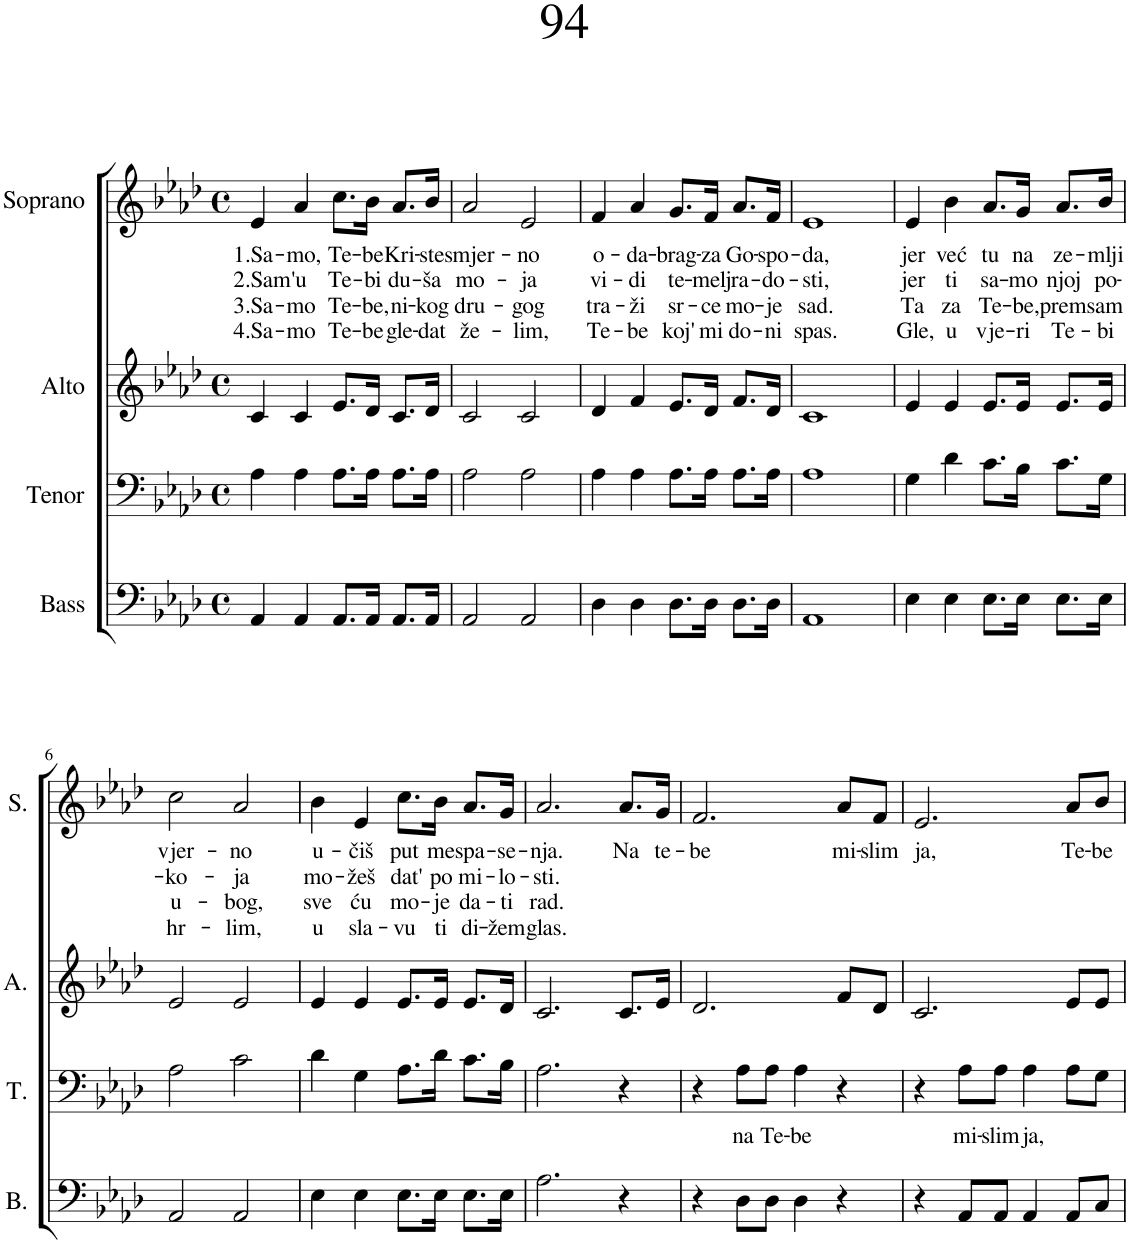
**kern	**kern	**text	**kern	**kern	**text	**text	**text	**text
*part4	*part3	*part3	*part2	*part1	*part1	*part1	*part1	*part1
*staff4	*staff3	*staff3	*staff2	*staff1	*staff1	*staff1	*staff1	*staff1
*I"Bass	*I"Tenor	*	*I"Alto	*I"Soprano	*	*	*	*
*I'B.	*I'T.	*	*I'A.	*I'S.	*	*	*	*
*clefF4	*clefF4	*	*clefG2	*clefG2	*	*	*	*
*k[b-e-a-d-]	*k[b-e-a-d-]	*	*k[b-e-a-d-]	*k[b-e-a-d-]	*	*	*	*
*M4/4	*M4/4	*	*M4/4	*M4/4	*	*	*	*
*met(c)	*met(c)	*	*met(c)	*met(c)	*	*	*	*
=1	=1	=1	=1	=1	=1	=1	=1	=1
!	!	!	!	!	!LO:LY:b	!LO:LY:b	!LO:LY:b	!LO:LY:b
4AA-/	4A-\	.	4c/	4e-/	1.Sa-	2.Sam'	3.Sa-	4.Sa-
!	!	!	!	!	!LO:LY:b	!LO:LY:b	!LO:LY:b	!LO:LY:b
4AA-/	4A-\	.	4c/	4a-/	-mo,	u	-mo	-mo
!	!	!	!	!	!LO:LY:b	!LO:LY:b	!LO:LY:b	!LO:LY:b
8.AA-/L	8.A-\L	.	8.e-/L	8.cc\L	Te-	Te-	Te-	Te-
!	!	!	!	!	!LO:LY:b	!LO:LY:b	!LO:LY:b	!LO:LY:b
16AA-/Jk	16A-\Jk	.	16d-/Jk	16b-\Jk	-be	-bi	-be,	-be
!	!	!	!	!	!LO:LY:b	!LO:LY:b	!LO:LY:b	!LO:LY:b
8.AA-/L	8.A-\L	.	8.c/L	8.a-/L	Kri-	du-	ni-	gle-
!	!	!	!	!	!LO:LY:b	!LO:LY:b	!LO:LY:b	!LO:LY:b
16AA-/Jk	16A-\Jk	.	16d-/Jk	16b-/Jk	-ste	-ša	-kog	-dat
=2	=2	=2	=2	=2	=2	=2	=2	=2
!	!	!	!	!	!LO:LY:b	!LO:LY:b	!LO:LY:b	!LO:LY:b
2AA-/	2A-\	.	2c/	2a-/	smjer-	mo-	dru-	že-
!	!	!	!	!	!LO:LY:b	!LO:LY:b	!LO:LY:b	!LO:LY:b
2AA-/	2A-\	.	2c/	2e-/	-no	-ja	-gog	-lim,
=3	=3	=3	=3	=3	=3	=3	=3	=3
!	!	!	!	!	!LO:LY:b	!LO:LY:b	!LO:LY:b	!LO:LY:b
4D-\	4A-\	.	4d-/	4f/	o-	vi-	tra-	Te-
!	!	!	!	!	!LO:LY:b	!LO:LY:b	!LO:LY:b	!LO:LY:b
4D-\	4A-\	.	4f/	4a-/	-da-	-di	-ži	-be
!	!	!	!	!	!LO:LY:b	!LO:LY:b	!LO:LY:b	!LO:LY:b
8.D-\L	8.A-\L	.	8.e-/L	8.g/L	-brag-	te-	sr-	koj'
!	!	!	!	!	!LO:LY:b	!LO:LY:b	!LO:LY:b	!LO:LY:b
16D-\Jk	16A-\Jk	.	16d-/Jk	16f/Jk	-za	-melj	-ce	mi
!	!	!	!	!	!LO:LY:b	!LO:LY:b	!LO:LY:b	!LO:LY:b
8.D-\L	8.A-\L	.	8.f/L	8.a-/L	Go-	ra-	mo-	do-
!	!	!	!	!	!LO:LY:b	!LO:LY:b	!LO:LY:b	!LO:LY:b
16D-\Jk	16A-\Jk	.	16d-/Jk	16f/Jk	-spo-	-do-	-je	-ni
=4	=4	=4	=4	=4	=4	=4	=4	=4
!	!	!	!	!	!LO:LY:b	!LO:LY:b	!LO:LY:b	!LO:LY:b
1AA-	1A-	.	1c	1e-	-da,	-sti,	sad.	spas.
=5	=5	=5	=5	=5	=5	=5	=5	=5
!	!	!	!	!	!LO:LY:b	!LO:LY:b	!LO:LY:b	!LO:LY:b
4E-\	4G\	.	4e-/	4e-/	jer	jer	Ta	Gle,
!	!	!	!	!	!LO:LY:b	!LO:LY:b	!LO:LY:b	!LO:LY:b
4E-\	4d-\	.	4e-/	4b-\	već	ti	za	u
!	!	!	!	!	!LO:LY:b	!LO:LY:b	!LO:LY:b	!LO:LY:b
8.E-\L	8.c\L	.	8.e-/L	8.a-/L	tu	sa-	Te-	vje-
!	!	!	!	!	!LO:LY:b	!LO:LY:b	!LO:LY:b	!LO:LY:b
16E-\Jk	16B-\Jk	.	16e-/Jk	16g/Jk	na	-mo	-be,	-ri
!	!	!	!	!	!LO:LY:b	!LO:LY:b	!LO:LY:b	!LO:LY:b
8.E-\L	8.c\L	.	8.e-/L	8.a-/L	ze-	njoj	prem	Te-
!	!	!	!	!	!LO:LY:b	!LO:LY:b	!LO:LY:b	!LO:LY:b
16E-\Jk	16G\Jk	.	16e-/Jk	16b-/Jk	-mlji	po-	sam	-bi
!!LO:LB:g=z
=6	=6	=6	=6	=6	=6	=6	=6	=6
!	!	!	!	!	!LO:LY:b	!LO:LY:b	!LO:LY:b	!LO:LY:b
2AA-/	2A-\	.	2e-/	2cc\	vjer-	-ko-	u-	hr-
!	!	!	!	!	!LO:LY:b	!LO:LY:b	!LO:LY:b	!LO:LY:b
2AA-/	2c\	.	2e-/	2a-/	-no	-ja	-bog,	-lim,
=7	=7	=7	=7	=7	=7	=7	=7	=7
!	!	!	!	!	!LO:LY:b	!LO:LY:b	!LO:LY:b	!LO:LY:b
4E-\	4d-\	.	4e-/	4b-\	u-	mo-	sve	u
!	!	!	!	!	!LO:LY:b	!LO:LY:b	!LO:LY:b	!LO:LY:b
4E-\	4G\	.	4e-/	4e-/	-čiš	-žeš	ću	sla-
!	!	!	!	!	!LO:LY:b	!LO:LY:b	!LO:LY:b	!LO:LY:b
8.E-\L	8.A-\L	.	8.e-/L	8.cc\L	put	dat'	mo-	-vu
!	!	!	!	!	!LO:LY:b	!LO:LY:b	!LO:LY:b	!LO:LY:b
16E-\Jk	16d-\Jk	.	16e-/Jk	16b-\Jk	me	po	-je	ti
!	!	!	!	!	!LO:LY:b	!LO:LY:b	!LO:LY:b	!LO:LY:b
8.E-\L	8.c\L	.	8.e-/L	8.a-/L	spa-	mi-	da-	di-
!	!	!	!	!	!LO:LY:b	!LO:LY:b	!LO:LY:b	!LO:LY:b
16E-\Jk	16B-\Jk	.	16d-/Jk	16g/Jk	-se-	-lo-	-ti	-žem
=8	=8	=8	=8	=8	=8	=8	=8	=8
!	!	!	!	!	!LO:LY:b	!LO:LY:b	!LO:LY:b	!LO:LY:b
2.A-\	2.A-\	.	2.c/	2.a-/	-nja.	-sti.	rad.	glas.
!	!	!	!	!	!LO:LY:b	!	!	!
4r	4r	.	8.c/L	8.a-/L	Na	.	.	.
!	!	!	!	!	!LO:LY:b	!	!	!
.	.	.	16e-/Jk	16g/Jk	te-	.	.	.
=9	=9	=9	=9	=9	=9	=9	=9	=9
!	!	!	!	!	!LO:LY:b	!	!	!
4r	4r	.	2.d-/	2.f/	-be	.	.	.
!	!	!LO:LY:b	!	!	!	!	!	!
8D-\L	8A-\L	na	.	.	.	.	.	.
!	!	!LO:LY:b	!	!	!	!	!	!
8D-\J	8A-\J	Te-	.	.	.	.	.	.
!	!	!LO:LY:b	!	!	!	!	!	!
4D-\	4A-\	-be	.	.	.	.	.	.
!	!	!	!	!	!LO:LY:b	!	!	!
4r	4r	.	8f/L	8a-/L	mi-	.	.	.
!	!	!	!	!	!LO:LY:b	!	!	!
.	.	.	8d-/J	8f/J	-slim	.	.	.
=10	=10	=10	=10	=10	=10	=10	=10	=10
!	!	!	!	!	!LO:LY:b	!	!	!
4r	4r	.	2.c/	2.e-/	ja,	.	.	.
!	!	!LO:LY:b	!	!	!	!	!	!
8AA-/L	8A-\L	mi-	.	.	.	.	.	.
!	!	!LO:LY:b	!	!	!	!	!	!
8AA-/J	8A-\J	-slim	.	.	.	.	.	.
!	!	!LO:LY:b	!	!	!	!	!	!
4AA-/	4A-\	ja,	.	.	.	.	.	.
!	!	!	!	!	!LO:LY:b	!	!	!
8AA-/L	8A-\L	.	8e-/L	8a-/L	Te-	.	.	.
!	!	!	!	!	!LO:LY:b	!	!	!
8C/J	8G\J	.	8e-/J	8b-/J	-be	.	.	.
=	=	=	=	=	=	=	=	=
*-	*-	*-	*-	*-	*-	*-	*-	*-
